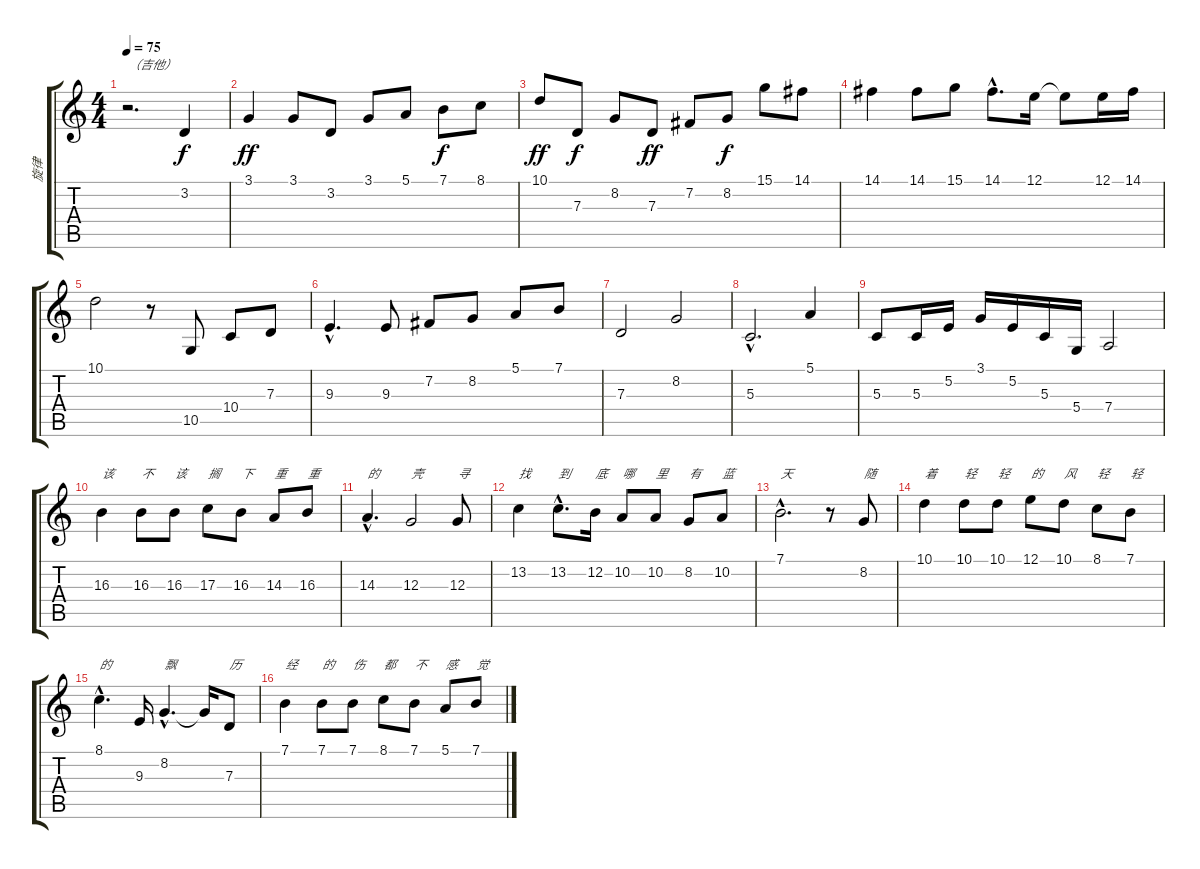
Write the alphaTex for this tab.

\track ("旋律" "旋律") {instrument acousticgrandpiano}
\staff {score tabs}
\tuning (E4 B3 G3 D3 A2 E2) {hide}
\ts (4 4)
\tempo 75
\clef g2
\ks c
r.2{d txt "（吉他）" dy f instrument acousticgrandpiano} 3.2.4 |
3.1.4{dy ff} 3.1.8 3.2.8 3.1.8 5.1.8 7.1.8{dy f} 8.1.8 |
10.1.8{dy ff} 7.3.8{dy f} 8.2.8 7.3.8{dy ff} 7.2.8 8.2.8{dy f} 15.1.8 14.1.8 |
14.1.4 14.1.8 15.1.8 14.1{hac}.8{d} 12.1.16 12.1{t}.8 12.1.16 14.1.16 |
10.1.2 r.8 10.5.8 10.4.8 7.3.8 |
9.3{hac}.4{d} 9.3.8 7.2.8 8.2.8 5.1.8 7.1.8 |
7.3.2 8.2.2 |
5.3{hac}.2{d} 5.1.4 |
5.3.8 5.3.16 5.2.16 3.1.16 5.2.16 5.3.16 5.4.16 7.4.2 |
16.3.4{txt "该"} 16.3.8{txt "不"} 16.3.8{txt "该"} 17.3.8{txt "搁"} 16.3.8{txt "下"} 14.3.8{txt "重"} 16.3.8{txt "重"} |
14.3{hac}.4{d txt "的"} 12.3.2{txt "壳"} 12.3.8{txt "寻"} |
13.2.4{txt "找"} 13.2{hac}.8{d txt "到"} 12.2.16{txt "底"} 10.2.8{txt "哪"} 10.2.8{txt "里"} 8.2.8{txt "有"} 10.2.8{txt "蓝"} |
7.1{hac}.2{d txt "天"} r.8 8.2.8{txt "随"} |
10.1.4{txt "着"} 10.1.8{txt "轻"} 10.1.8{txt "轻"} 12.1.8{txt "的"} 10.1.8{txt "风"} 8.1.8{txt "轻"} 7.1.8{txt "轻"} |
8.1{hac}.4{d txt "的"} 9.3.16 8.2{hac}.4{d txt "飘"} 8.2{t}.16 7.3.8{txt "历"} |
7.1.4{txt "经"} 7.1.8{txt "的"} 7.1.8{txt "伤"} 8.1.8{txt "都"} 7.1.8{txt "不"} 5.1.8{txt "感"} 7.1.8{txt "觉"}
